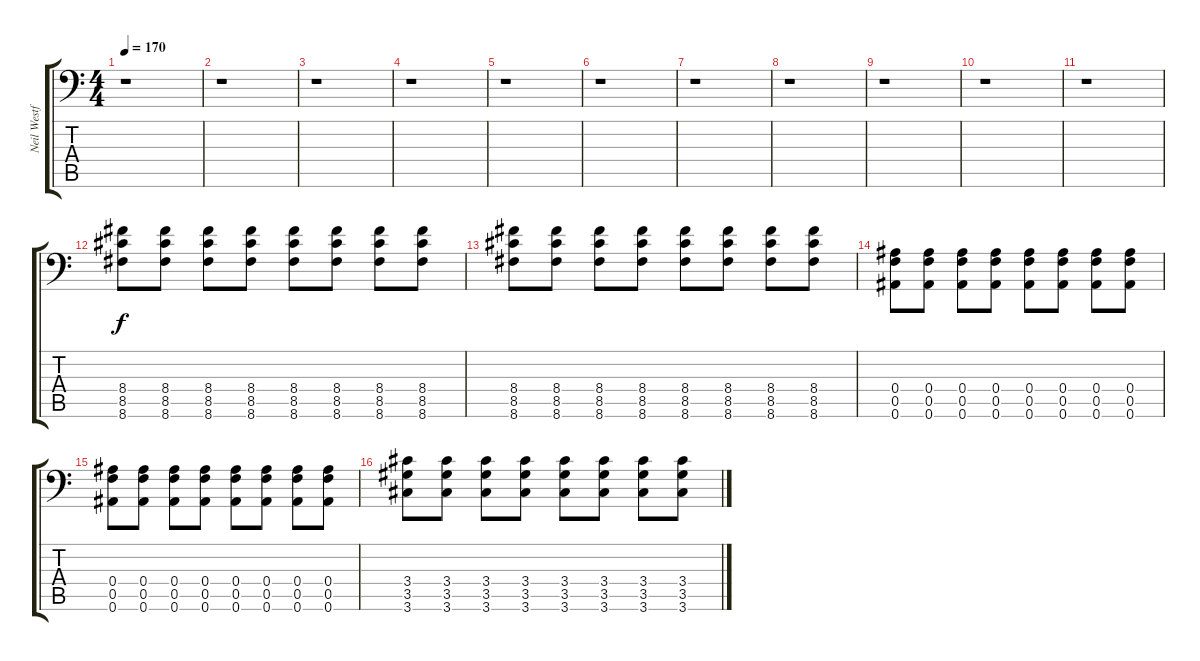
\track ("Neil Westfall - Rhythm Guitar (Center)" "Neil Westf") {instrument distortionguitar}
\staff {score tabs}
\tuning (C4 G3 Eb3 Bb2 F2 Bb1) {hide}
\ts (4 4)
\tempo 170
\clef f4
\ks c
r.1{dy f} |
r.1 |
r.1 |
r.1 |
r.1 |
r.1 |
r.1 |
r.1 |
r.1 |
r.1 |
r.1 |
(8.4 8.5 8.6).8 (8.4 8.5 8.6).8 (8.4 8.5 8.6).8 (8.4 8.5 8.6).8 (8.4 8.5 8.6).8 (8.4 8.5 8.6).8 (8.4 8.5 8.6).8 (8.4 8.5 8.6).8 |
(8.4 8.5 8.6).8 (8.4 8.5 8.6).8 (8.4 8.5 8.6).8 (8.4 8.5 8.6).8 (8.4 8.5 8.6).8 (8.4 8.5 8.6).8 (8.4 8.5 8.6).8 (8.4 8.5 8.6).8 |
(0.4 0.5 0.6).8 (0.4 0.5 0.6).8 (0.4 0.5 0.6).8 (0.4 0.5 0.6).8 (0.4 0.5 0.6).8 (0.4 0.5 0.6).8 (0.4 0.5 0.6).8 (0.4 0.5 0.6).8 |
(0.4 0.5 0.6).8 (0.4 0.5 0.6).8 (0.4 0.5 0.6).8 (0.4 0.5 0.6).8 (0.4 0.5 0.6).8 (0.4 0.5 0.6).8 (0.4 0.5 0.6).8 (0.4 0.5 0.6).8 |
(3.4 3.5 3.6).8 (3.4 3.5 3.6).8 (3.4 3.5 3.6).8 (3.4 3.5 3.6).8 (3.4 3.5 3.6).8 (3.4 3.5 3.6).8 (3.4 3.5 3.6).8 (3.4 3.5 3.6).8
